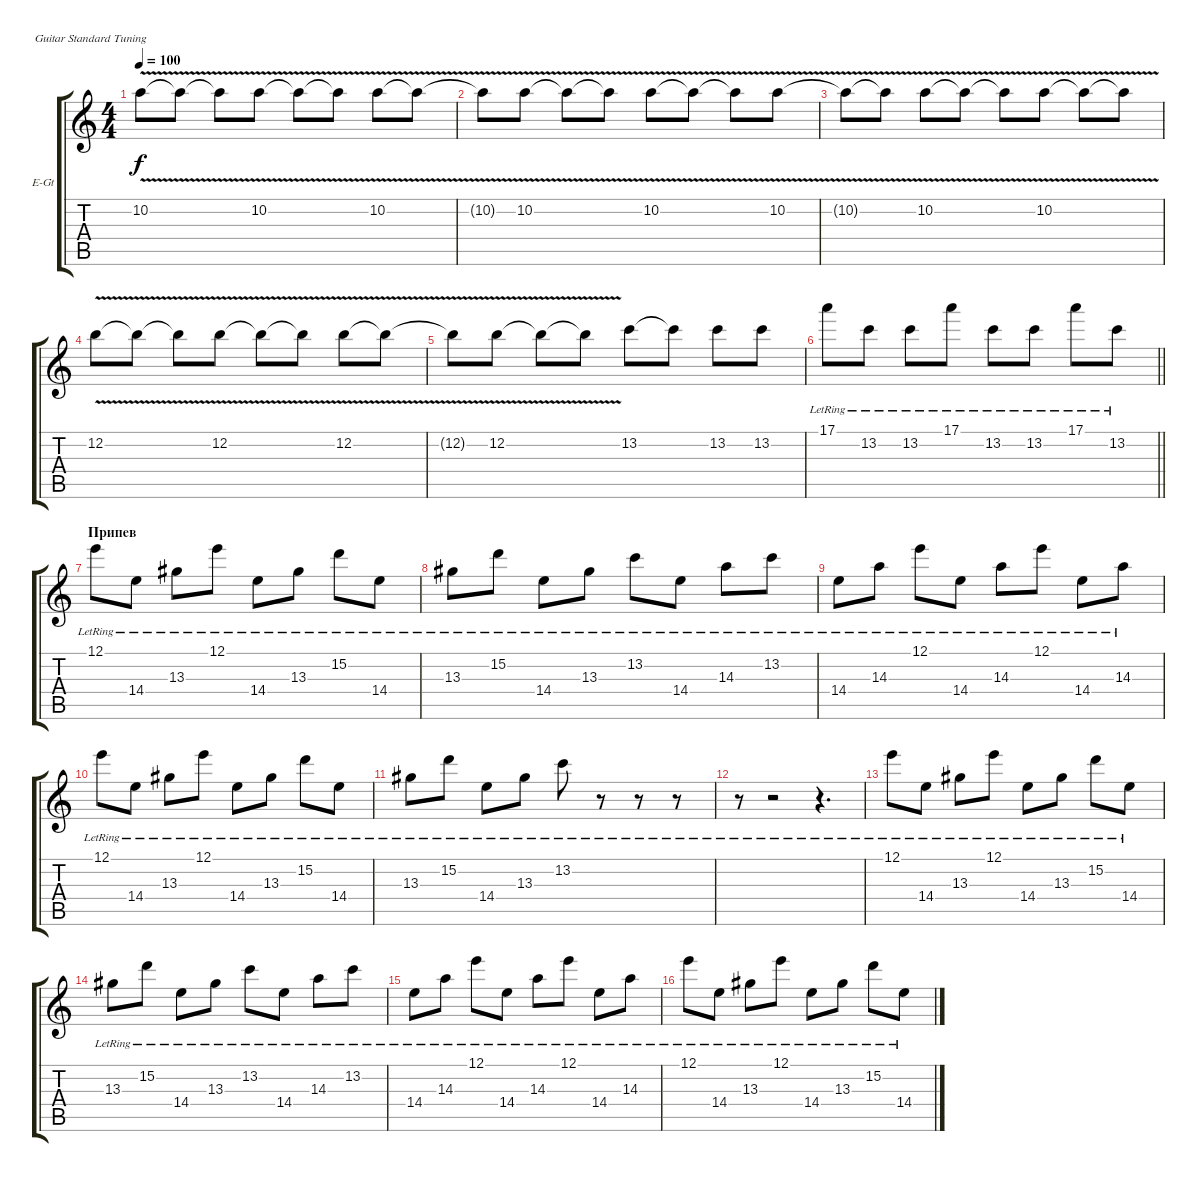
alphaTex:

\bracketExtendMode groupsimilarinstruments
\firstSystemTrackNameOrientation horizontal
\otherSystemsTrackNameOrientation horizontal
\track ("Г. Каспарян" "E-Gt") {instrument electricguitarclean}
\staff {score tabs}
\tuning (E4 B3 G3 D3 A2 E2)
\ts (4 4)
\tempo 100
\clef g2
\scale
0.333333
\ks c
10.2{v}.8{dy f} 10.2{v t}.8 10.2{v t}.8 10.2{v}.8 10.2{v t}.8 10.2{v t}.8 10.2{v}.8 10.2{v t}.8 |
\scale
0.333333 10.2{v t}.8 10.2{v}.8 10.2{v t}.8 10.2{v t}.8 10.2{v}.8 10.2{v t}.8 10.2{v t}.8 10.2{v}.8 |
\scale
0.333333 10.2{v t}.8 10.2{v t}.8 10.2{v}.8 10.2{v t}.8 10.2{v t}.8 10.2{v}.8 10.2{v t}.8 10.2{v t}.8 |
\scale
0.333333 12.2{v}.8 12.2{v t}.8 12.2{v t}.8 12.2{v}.8 12.2{v t}.8 12.2{v t}.8 12.2{v}.8 12.2{v t}.8 |
\scale
0.333333 12.2{v t}.8 12.2{v}.8 12.2{v t}.8 12.2{v t}.8 13.2.8 13.2{t}.8 13.2.8 13.2.8 |
\scale
0.333333
\barLineRight lightlight
17.1{lr}.8 13.2{lr}.8 13.2{lr}.8 17.1{lr}.8 13.2{lr}.8 13.2{lr}.8 17.1{lr}.8 13.2{lr}.8 |
\section ("" "Припев")
\scale
0.333333 12.1{lr}.8 14.4{lr}.8 13.3{lr}.8 12.1{lr}.8 14.4{lr}.8 13.3{lr}.8 15.2{lr}.8 14.4{lr}.8 |
\scale
0.333333 13.3{lr}.8 15.2{lr}.8 14.4{lr}.8 13.3{lr}.8 13.2{lr}.8 14.4{lr}.8 14.3{lr}.8 13.2{lr}.8 |
\scale
0.333333 14.4{lr}.8 14.3{lr}.8 12.1{lr}.8 14.4{lr}.8 14.3{lr}.8 12.1{lr}.8 14.4{lr}.8 14.3{lr}.8 |
\scale
0.333333 12.1{lr}.8 14.4{lr}.8 13.3{lr}.8 12.1{lr}.8 14.4{lr}.8 13.3{lr}.8 15.2{lr}.8 14.4{lr}.8 |
\scale
0.333333 13.3{lr}.8 15.2{lr}.8 14.4{lr}.8 13.3{lr}.8 13.2{lr}.8 r.8 r.8 r.8 |
\scale
0.333333 r.8 r.2 r.4{d} |
\scale
0.333333 12.1{lr}.8 14.4{lr}.8 13.3{lr}.8 12.1{lr}.8 14.4{lr}.8 13.3{lr}.8 15.2{lr}.8 14.4{lr}.8 |
\scale
0.333333 13.3{lr}.8 15.2{lr}.8 14.4{lr}.8 13.3{lr}.8 13.2{lr}.8 14.4{lr}.8 14.3{lr}.8 13.2{lr}.8 |
\scale
0.333333 14.4{lr}.8 14.3{lr}.8 12.1{lr}.8 14.4{lr}.8 14.3{lr}.8 12.1{lr}.8 14.4{lr}.8 14.3{lr}.8 |
\scale
0.333333 12.1{lr}.8 14.4{lr}.8 13.3{lr}.8 12.1{lr}.8 14.4{lr}.8 13.3{lr}.8 15.2{lr}.8 14.4{lr}.8
